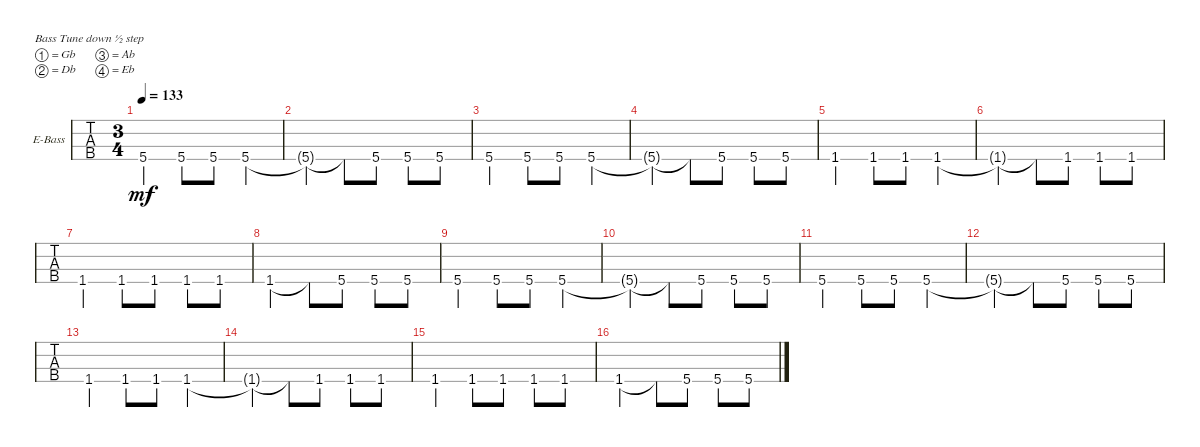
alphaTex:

\bracketExtendMode groupsimilarinstruments
\firstSystemTrackNameOrientation horizontal
\otherSystemsTrackNameOrientation horizontal
\track ("Bass" "E-Bass") {instrument electricbassfinger}
\staff {tabs}
\tuning (Gb2 Db2 Ab1 Eb1)
\ts (3 4)
\tempo 133
\clef f4
\scale
0.333333
\ks c
5.4.4{dy mf} 5.4.8 5.4.8 5.4.4 |
\scale
0.333333 5.4{t}.4 5.4{t}.8 5.4.8 5.4.8 5.4.8 |
\scale
0.333333 5.4.4 5.4.8 5.4.8 5.4.4 |
\scale
0.333333 5.4{t}.4 5.4{t}.8 5.4.8 5.4.8 5.4.8 |
\scale
0.333333 1.4.4 1.4.8 1.4.8 1.4.4 |
\scale
0.333333 1.4{t}.4 1.4{t}.8 1.4.8 1.4.8 1.4.8 |
\scale
0.333333 1.4.4 1.4.8 1.4.8 1.4.8 1.4.8 |
\scale
0.333333 1.4.4 1.4{t}.8 5.4.8 5.4.8 5.4.8 |
\scale
0.333333 5.4.4 5.4.8 5.4.8 5.4.4 |
\scale
0.333333 5.4{t}.4 5.4{t}.8 5.4.8 5.4.8 5.4.8 |
\scale
0.333333 5.4.4 5.4.8 5.4.8 5.4.4 |
\scale
0.333333 5.4{t}.4 5.4{t}.8 5.4.8 5.4.8 5.4.8 |
\scale
0.333333 1.4.4 1.4.8 1.4.8 1.4.4 |
\scale
0.333333 1.4{t}.4 1.4{t}.8 1.4.8 1.4.8 1.4.8 |
\scale
0.333333 1.4.4 1.4.8 1.4.8 1.4.8 1.4.8 |
\scale
0.333333 1.4.4 1.4{t}.8 5.4.8 5.4.8 5.4.8
